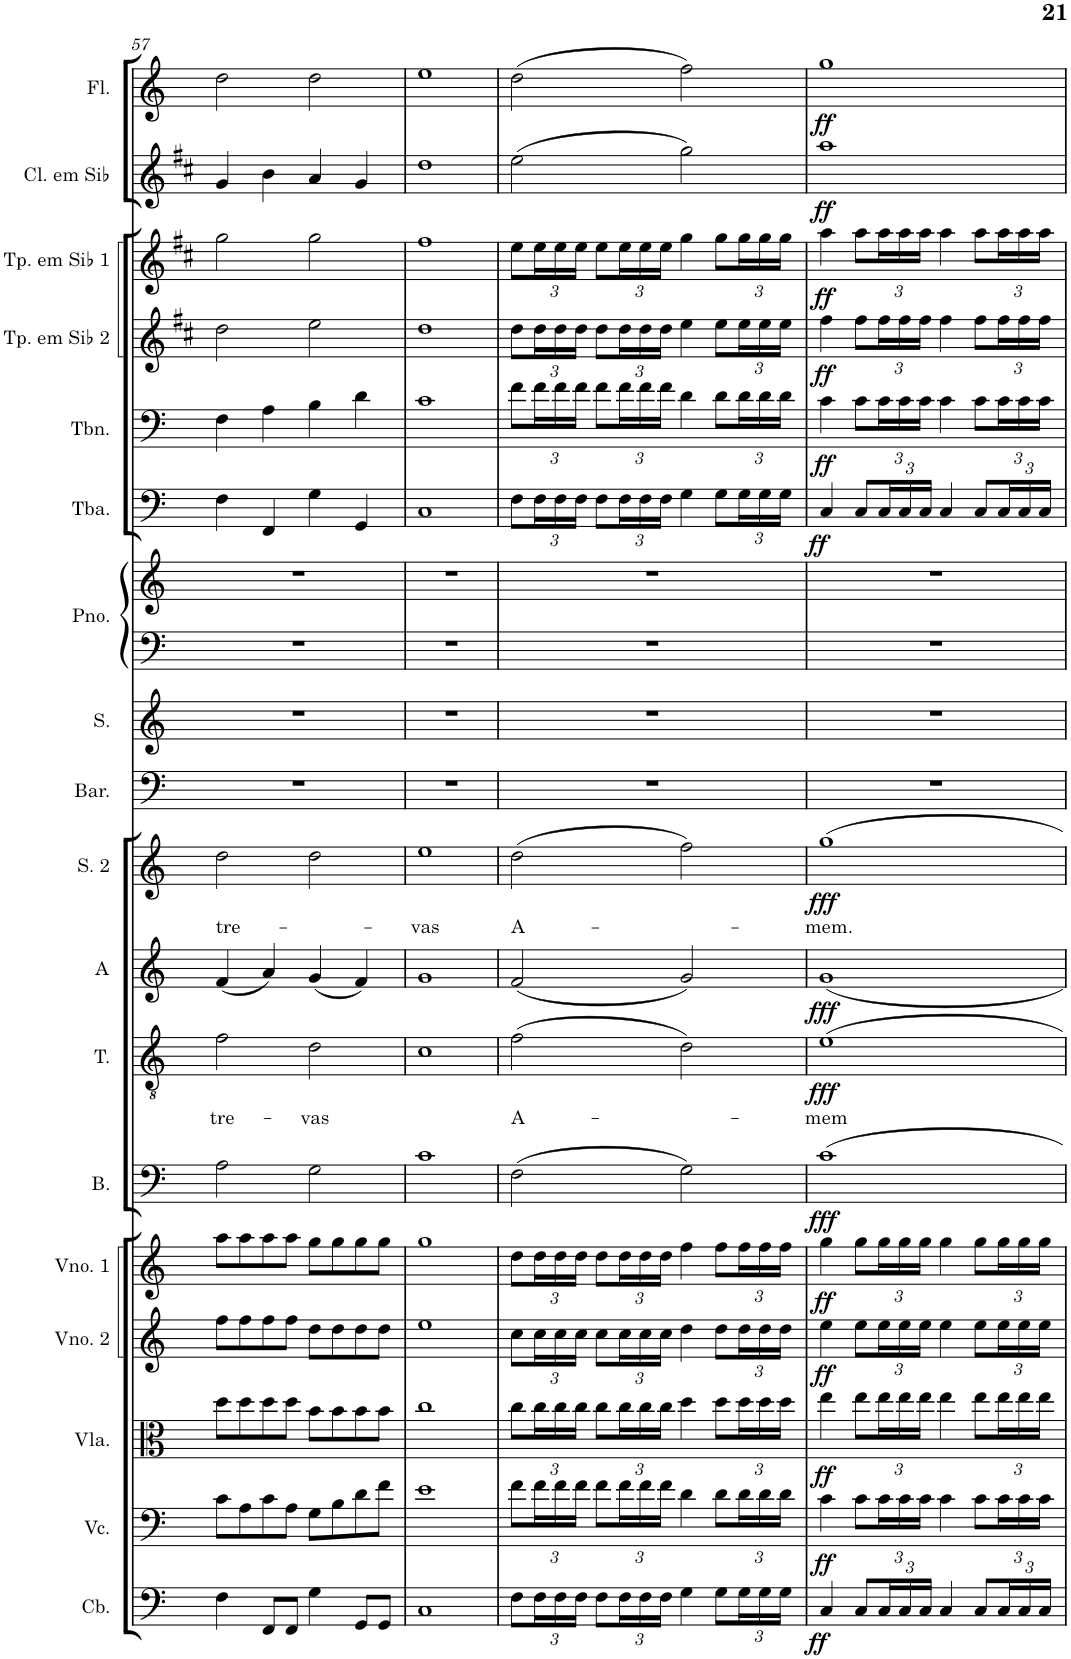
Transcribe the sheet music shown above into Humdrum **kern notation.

**kern	**dynam	**kern	**dynam	**kern	**dynam	**kern	**dynam	**kern	**dynam	**kern	**dynam	**kern	**text	**dynam	**kern	**dynam	**kern	**text	**dynam	**kern	**kern	**kern	**kern	**kern	**dynam	**kern	**dynam	**kern	**dynam	**kern	**dynam	**kern	**dynam	**kern	**dynam
*part18	*part18	*part17	*part17	*part16	*part16	*part15	*part15	*part14	*part14	*part13	*part13	*part12	*part12	*part12	*part11	*part11	*part10	*part10	*part10	*part9	*part8	*part7	*part7	*part6	*part6	*part5	*part5	*part4	*part4	*part3	*part3	*part2	*part2	*part1	*part1
*staff19	*staff19	*staff18	*staff18	*staff17	*staff17	*staff16	*staff16	*staff15	*staff15	*staff14	*staff14	*staff13	*staff13	*staff13	*staff12	*staff12	*staff11	*staff11	*staff11	*staff10	*staff9	*staff8	*staff7	*staff6	*staff6	*staff5	*staff5	*staff4	*staff4	*staff3	*staff3	*staff2	*staff2	*staff1	*staff1
*I"Contrabaixo	*	*I"Violoncelo	*	*I"Viola	*	*I"Violino 2	*	*I"Violino 1	*	*I"Baixo	*	*I"Tenor	*	*	*I"Alto	*	*I"Soprano 2	*	*	*I"Barítono	*I"Soprano	*I"Piano	*	*I"Tuba	*	*I"Trombone	*	*I"Trompete em Sib 2	*	*I"Trompete em Sib 1	*	*I"Clarinete em Sib	*	*I"Flauta Transversal	*
*I'Cb.	*	*I'Vc.	*	*I'Vla.	*	*I'Vno. 2	*	*I'Vno. 1	*	*I'B.	*	*I'T.	*	*	*I'A	*	*I'S. 2	*	*	*I'Bar.	*I'S.	*I'Pno.	*	*I'Tba.	*	*I'Tbn.	*	*I'Tp. em Sib 2	*	*I'Tp. em Sib 1	*	*I'Cl. em Sib	*	*I'Fl.	*
!!LO:PB:g=z
*clefF4	*	*clefF4	*	*clefC3	*	*clefG2	*	*clefG2	*	*clefF4	*	*clefGv2	*	*	*clefG2	*	*clefG2	*	*	*clefF4	*clefG2	*clefF4	*clefG2	*clefF4	*	*clefF4	*	*clefG2	*	*clefG2	*	*clefG2	*	*clefG2	*
*Trd7c12	*	*	*	*	*	*	*	*	*	*	*	*	*	*	*	*	*	*	*	*	*	*	*	*	*	*	*	*Trd1c2	*	*Trd1c2	*	*Trd1c2	*	*	*
*k[]	*	*k[]	*	*k[]	*	*k[]	*	*k[]	*	*k[]	*	*k[]	*	*	*k[]	*	*k[]	*	*	*k[]	*k[]	*k[]	*k[]	*k[]	*	*k[]	*	*k[f#c#]	*	*k[f#c#]	*	*k[f#c#]	*	*k[]	*
*M4/4	*	*M4/4	*	*M4/4	*	*M4/4	*	*M4/4	*	*M4/4	*	*M4/4	*	*	*M4/4	*	*M4/4	*	*	*M4/4	*M4/4	*M4/4	*M4/4	*M4/4	*	*M4/4	*	*M4/4	*	*M4/4	*	*M4/4	*	*M4/4	*
*met(c)	*	*met(c)	*	*met(c)	*	*met(c)	*	*met(c)	*	*met(c)	*	*met(c)	*	*	*met(c)	*	*met(c)	*	*	*met(c)	*met(c)	*met(c)	*met(c)	*met(c)	*	*met(c)	*	*met(c)	*	*met(c)	*	*met(c)	*	*met(c)	*
=57	=57	=57	=57	=57	=57	=57	=57	=57	=57	=57	=57	=57	=57	=57	=57	=57	=57	=57	=57	=57	=57	=57	=57	=57	=57	=57	=57	=57	=57	=57	=57	=57	=57	=57	=57
!	!	!	!	!	!	!	!	!	!	!	!	!	!LO:LY:b	!	!	!	!	!LO:LY:b	!	!	!	!	!	!	!	!	!	!	!	!	!	!	!	!	!
4F\	.	8c\L	.	8dd\L	.	8ff\L	.	8aa\L	.	2A\	.	2f\	tre-	.	(4f/	.	2dd\	tre-	.	1r	1r	1r	1r	4F\	.	4F\	.	2dd\	.	2gg\	.	4g/	.	2dd\	.
.	.	8A\	.	8dd\	.	8ff\	.	8aa\	.	.	.	.	.	.	.	.	.	.	.	.	.	.	.	.	.	.	.	.	.	.	.	.	.	.	.
8FF/L	.	8c\	.	8dd\	.	8ff\	.	8aa\	.	.	.	.	.	.	4a/)	.	.	.	.	.	.	.	.	4FF/	.	4A\	.	.	.	.	.	4b\	.	.	.
8FF/J	.	8A\J	.	8dd\J	.	8ff\J	.	8aa\J	.	.	.	.	.	.	.	.	.	.	.	.	.	.	.	.	.	.	.	.	.	.	.	.	.	.	.
!	!	!	!	!	!	!	!	!	!	!	!	!	!LO:LY:b	!	!	!	!	!	!	!	!	!	!	!	!	!	!	!	!	!	!	!	!	!	!
4G\	.	8G\L	.	8b\L	.	8dd\L	.	8gg\L	.	2G\	.	2d\	-vas	.	(4g/	.	2dd\	.	.	.	.	.	.	4G\	.	4B\	.	2ee\	.	2gg\	.	4a/	.	2dd\	.
.	.	8B\	.	8b\	.	8dd\	.	8gg\	.	.	.	.	.	.	.	.	.	.	.	.	.	.	.	.	.	.	.	.	.	.	.	.	.	.	.
8GG/L	.	8d\	.	8b\	.	8dd\	.	8gg\	.	.	.	.	.	.	4f/)	.	.	.	.	.	.	.	.	4GG/	.	4d\	.	.	.	.	.	4g/	.	.	.
8GG/J	.	8f\J	.	8b\J	.	8dd\J	.	8gg\J	.	.	.	.	.	.	.	.	.	.	.	.	.	.	.	.	.	.	.	.	.	.	.	.	.	.	.
=58	=58	=58	=58	=58	=58	=58	=58	=58	=58	=58	=58	=58	=58	=58	=58	=58	=58	=58	=58	=58	=58	=58	=58	=58	=58	=58	=58	=58	=58	=58	=58	=58	=58	=58	=58
!	!	!	!	!	!	!	!	!	!	!	!	!	!	!	!	!	!	!LO:LY:b	!	!	!	!	!	!	!	!	!	!	!	!	!	!	!	!	!
1C	.	1e	.	1cc	.	1ee	.	1gg	.	1c	.	1c	.	.	1g	.	1ee	-vas	.	1r	1r	1r	1r	1C	.	1c	.	1dd	.	1ff#	.	1dd	.	1ee	.
=59	=59	=59	=59	=59	=59	=59	=59	=59	=59	=59	=59	=59	=59	=59	=59	=59	=59	=59	=59	=59	=59	=59	=59	=59	=59	=59	=59	=59	=59	=59	=59	=59	=59	=59	=59
!	!	!	!	!	!	!	!	!	!	!	!	!	!LO:LY:b	!	!	!	!	!LO:LY:b	!	!	!	!	!	!	!	!	!	!	!	!	!	!	!	!	!
8F\L	.	8f\L	.	8cc\L	.	8cc\L	.	8dd\L	.	(2F\	.	(2f\	A-	.	(2f/	.	(2dd\	A-	.	1r	1r	1r	1r	8F\L	.	8f\L	.	8dd\L	.	8ee\L	.	(2ee\	.	(2dd\	.
*Xbrackettup	*	*Xbrackettup	*	*Xbrackettup	*	*Xbrackettup	*	*Xbrackettup	*	*	*	*	*	*	*	*	*	*	*	*	*	*	*	*Xbrackettup	*	*Xbrackettup	*	*Xbrackettup	*	*Xbrackettup	*	*	*	*	*
24F\L	.	24f\L	.	24cc\L	.	24cc\L	.	24dd\L	.	.	.	.	.	.	.	.	.	.	.	.	.	.	.	24F\L	.	24f\L	.	24dd\L	.	24ee\L	.	.	.	.	.
24F\	.	24f\	.	24cc\	.	24cc\	.	24dd\	.	.	.	.	.	.	.	.	.	.	.	.	.	.	.	24F\	.	24f\	.	24dd\	.	24ee\	.	.	.	.	.
24F\JJ	.	24f\JJ	.	24cc\JJ	.	24cc\JJ	.	24dd\JJ	.	.	.	.	.	.	.	.	.	.	.	.	.	.	.	24F\JJ	.	24f\JJ	.	24dd\JJ	.	24ee\JJ	.	.	.	.	.
8F\L	.	8f\L	.	8cc\L	.	8cc\L	.	8dd\L	.	.	.	.	.	.	.	.	.	.	.	.	.	.	.	8F\L	.	8f\L	.	8dd\L	.	8ee\L	.	.	.	.	.
24F\L	.	24f\L	.	24cc\L	.	24cc\L	.	24dd\L	.	.	.	.	.	.	.	.	.	.	.	.	.	.	.	24F\L	.	24f\L	.	24dd\L	.	24ee\L	.	.	.	.	.
24F\	.	24f\	.	24cc\	.	24cc\	.	24dd\	.	.	.	.	.	.	.	.	.	.	.	.	.	.	.	24F\	.	24f\	.	24dd\	.	24ee\	.	.	.	.	.
24F\JJ	.	24f\JJ	.	24cc\JJ	.	24cc\JJ	.	24dd\JJ	.	.	.	.	.	.	.	.	.	.	.	.	.	.	.	24F\JJ	.	24f\JJ	.	24dd\JJ	.	24ee\JJ	.	.	.	.	.
4G\	.	4d\	.	4dd\	.	4dd\	.	4ff\	.	2G\)	.	2d\)	.	.	2g/)	.	2ff\)	.	.	.	.	.	.	4G\	.	4d\	.	4ee\	.	4gg\	.	2gg\)	.	2ff\)	.
8G\L	.	8d\L	.	8dd\L	.	8dd\L	.	8ff\L	.	.	.	.	.	.	.	.	.	.	.	.	.	.	.	8G\L	.	8d\L	.	8ee\L	.	8gg\L	.	.	.	.	.
24G\L	.	24d\L	.	24dd\L	.	24dd\L	.	24ff\L	.	.	.	.	.	.	.	.	.	.	.	.	.	.	.	24G\L	.	24d\L	.	24ee\L	.	24gg\L	.	.	.	.	.
24G\	.	24d\	.	24dd\	.	24dd\	.	24ff\	.	.	.	.	.	.	.	.	.	.	.	.	.	.	.	24G\	.	24d\	.	24ee\	.	24gg\	.	.	.	.	.
24G\JJ	.	24d\JJ	.	24dd\JJ	.	24dd\JJ	.	24ff\JJ	.	.	.	.	.	.	.	.	.	.	.	.	.	.	.	24G\JJ	.	24d\JJ	.	24ee\JJ	.	24gg\JJ	.	.	.	.	.
=60	=60	=60	=60	=60	=60	=60	=60	=60	=60	=60	=60	=60	=60	=60	=60	=60	=60	=60	=60	=60	=60	=60	=60	=60	=60	=60	=60	=60	=60	=60	=60	=60	=60	=60	=60
!	!LO:DY:b	!	!LO:DY:b	!	!LO:DY:b	!	!LO:DY:b	!	!LO:DY:b	!	!LO:DY:b	!	!LO:LY:b	!LO:DY:b	!	!LO:DY:b	!	!LO:LY:b	!LO:DY:b	!	!	!	!	!	!LO:DY:b	!	!LO:DY:b	!	!LO:DY:b	!	!LO:DY:b	!	!LO:DY:b	!	!LO:DY:b
4C/	ff	4c\	ff	4ee\	ff	4ee\	ff	4gg\	ff	1c	fff	1e	-mem	fff	1g	fff	1gg	-mem.	fff	1r	1r	1r	1r	4C/	ff	4c\	ff	4ff#\	ff	4aa\	ff	1aa	ff	1gg	ff
8C/L	.	8c\L	.	8ee\L	.	8ee\L	.	8gg\L	.	.	.	.	.	.	.	.	.	.	.	.	.	.	.	8C/L	.	8c\L	.	8ff#\L	.	8aa\L	.	.	.	.	.
24C/L	.	24c\L	.	24ee\L	.	24ee\L	.	24gg\L	.	.	.	.	.	.	.	.	.	.	.	.	.	.	.	24C/L	.	24c\L	.	24ff#\L	.	24aa\L	.	.	.	.	.
24C/	.	24c\	.	24ee\	.	24ee\	.	24gg\	.	.	.	.	.	.	.	.	.	.	.	.	.	.	.	24C/	.	24c\	.	24ff#\	.	24aa\	.	.	.	.	.
24C/JJ	.	24c\JJ	.	24ee\JJ	.	24ee\JJ	.	24gg\JJ	.	.	.	.	.	.	.	.	.	.	.	.	.	.	.	24C/JJ	.	24c\JJ	.	24ff#\JJ	.	24aa\JJ	.	.	.	.	.
4C/	.	4c\	.	4ee\	.	4ee\	.	4gg\	.	.	.	.	.	.	.	.	.	.	.	.	.	.	.	4C/	.	4c\	.	4ff#\	.	4aa\	.	.	.	.	.
8C/L	.	8c\L	.	8ee\L	.	8ee\L	.	8gg\L	.	.	.	.	.	.	.	.	.	.	.	.	.	.	.	8C/L	.	8c\L	.	8ff#\L	.	8aa\L	.	.	.	.	.
24C/L	.	24c\L	.	24ee\L	.	24ee\L	.	24gg\L	.	.	.	.	.	.	.	.	.	.	.	.	.	.	.	24C/L	.	24c\L	.	24ff#\L	.	24aa\L	.	.	.	.	.
24C/	.	24c\	.	24ee\	.	24ee\	.	24gg\	.	.	.	.	.	.	.	.	.	.	.	.	.	.	.	24C/	.	24c\	.	24ff#\	.	24aa\	.	.	.	.	.
24C/JJ	.	24c\JJ	.	24ee\JJ	.	24ee\JJ	.	24gg\JJ	.	.	.	.	.	.	.	.	.	.	.	.	.	.	.	24C/JJ	.	24c\JJ	.	24ff#\JJ	.	24aa\JJ	.	.	.	.	.
=	=	=	=	=	=	=	=	=	=	=	=	=	=	=	=	=	=	=	=	=	=	=	=	=	=	=	=	=	=	=	=	=	=	=	=
*-	*-	*-	*-	*-	*-	*-	*-	*-	*-	*-	*-	*-	*-	*-	*-	*-	*-	*-	*-	*-	*-	*-	*-	*-	*-	*-	*-	*-	*-	*-	*-	*-	*-	*-	*-
